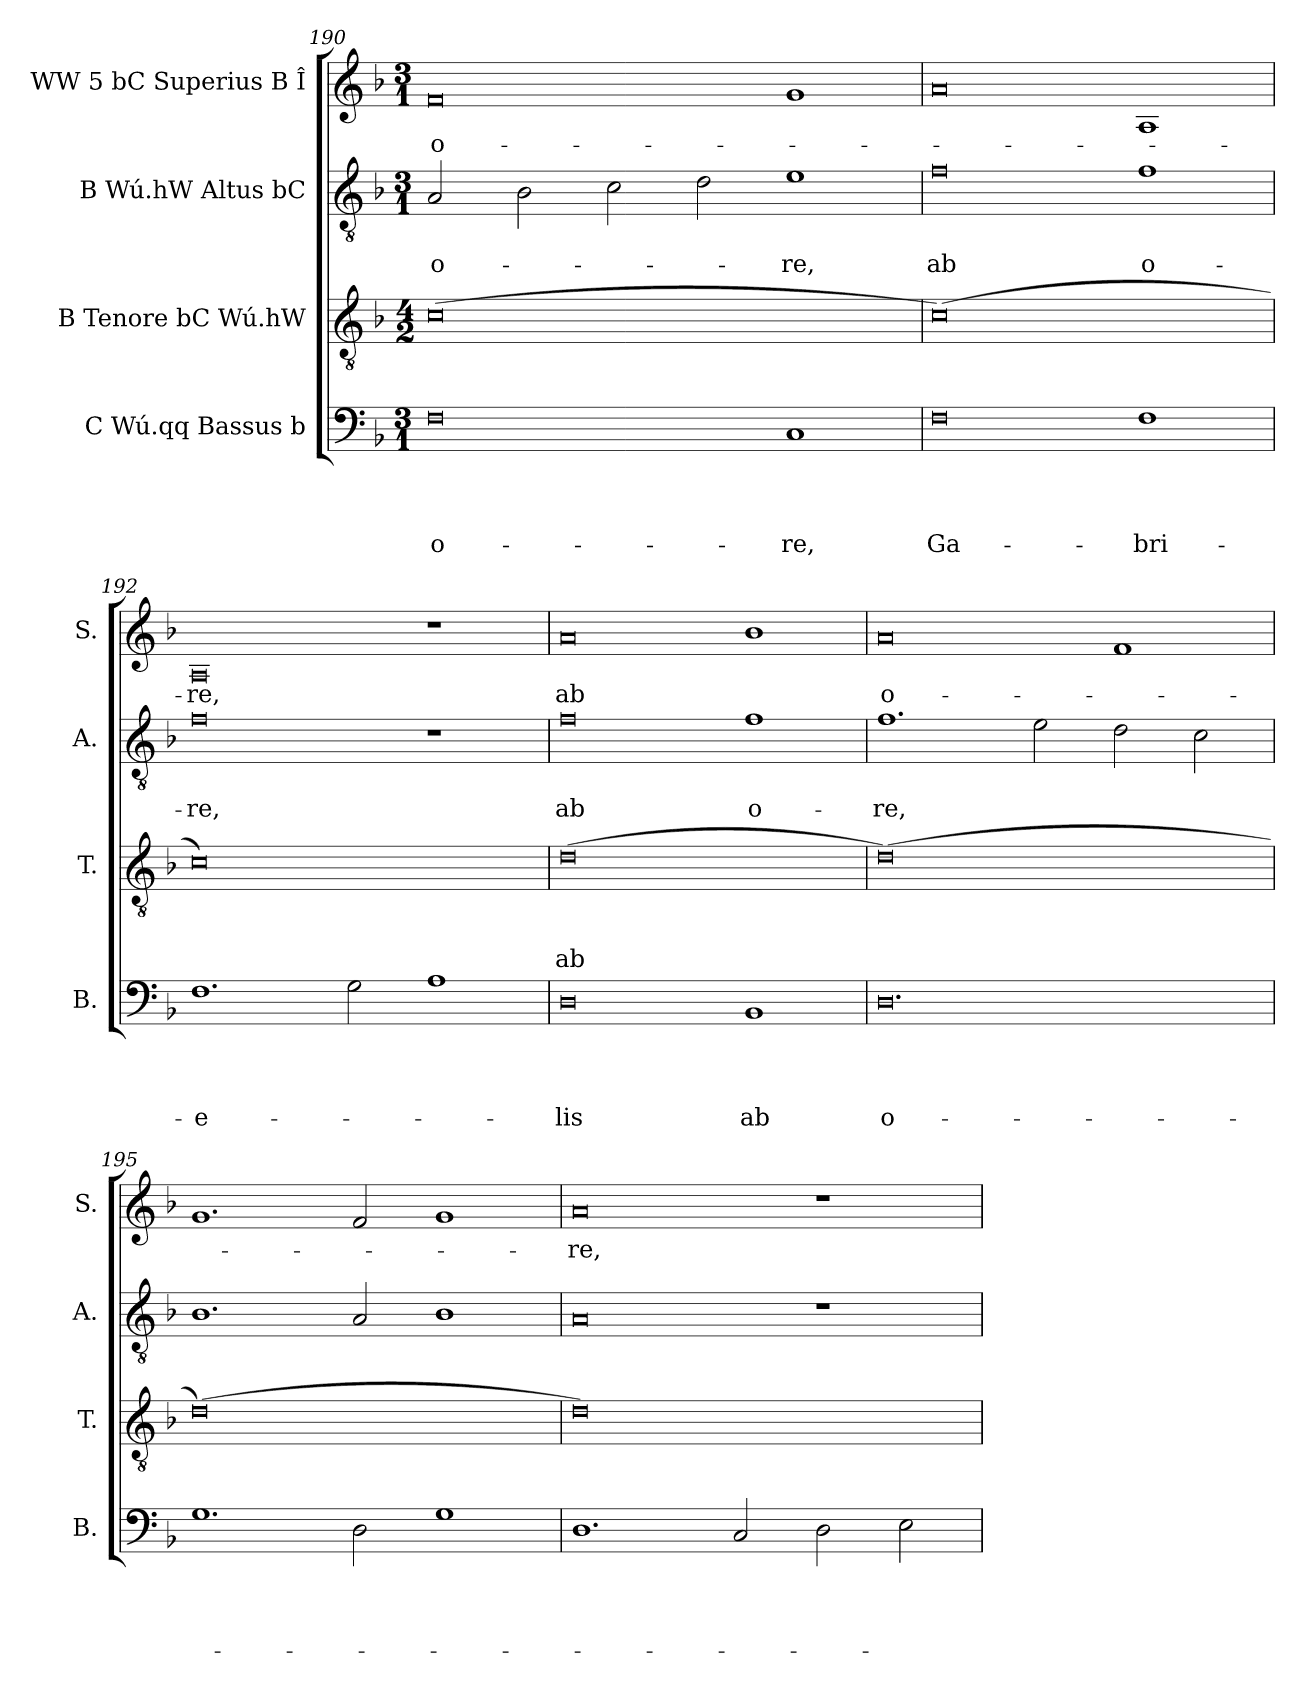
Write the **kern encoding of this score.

**kern	**text	**text	**text	**text	**kern	**text	**text	**text	**kern	**text	**text	**kern	**text
*part4	*part4	*part4	*part4	*part4	*part3	*part3	*part3	*part3	*part2	*part2	*part2	*part1	*part1
*staff4	*staff4	*staff4	*staff4	*staff4	*staff3	*staff3	*staff3	*staff3	*staff2	*staff2	*staff2	*staff1	*staff1
*I"C Wú.qq Bassus b	*	*	*	*	*I"B Tenore bC Wú.hW	*	*	*	*I"B Wú.hW Altus bC	*	*	*I"WW 5 bC Superius B Î	*
*I'B.	*	*	*	*	*I'T.	*	*	*	*I'A.	*	*	*I'S.	*
*clefF4	*	*	*	*	*clefGv2	*	*	*	*clefGv2	*	*	*clefG2	*
*k[b-]	*	*	*	*	*k[b-]	*	*	*	*k[b-]	*	*	*k[b-]	*
*F:	*	*	*	*	*F:	*	*	*	*F:	*	*	*F:	*
*M3/1	*	*	*	*	*M4/2	*	*	*	*M3/1	*	*	*M3/1	*
=190	=190	=190	=190	=190	=190	=190	=190	=190	=190	=190	=190	=190	=190
!	!	!	!	!LO:LY:b:rj	!	!	!	!	!	!	!LO:LY:b	!	!LO:LY:b:rj
0F	.	.	.	o-	(>0c	.	.	.	2A/	.	o-	0f	o-
.	.	.	.	.	.	.	.	.	2B-\	.	.	.	.
.	.	.	.	.	.	.	.	.	2c\	.	.	.	.
.	.	.	.	.	.	.	.	.	2d\	.	.	.	.
!	!	!	!	!LO:LY:b	!	!	!	!	!	!	!LO:LY:b	!	!
1C	.	.	.	-re,	1ryy	.	.	.	1e	.	-re,	1g	.
!!LO:LB:g=z
=191	=191	=191	=191	=191	=191	=191	=191	=191	=191	=191	=191	=191	=191
!	!	!	!	!LO:LY:b	!	!	!	!	!	!	!LO:LY:b	!	!
0F	.	.	.	Ga-	(>0c)	.	.	.	0f	.	ab	0a	.
!	!	!	!	!LO:LY:b	!	!	!	!	!	!	!LO:LY:b:rj	!	!
1F	.	.	.	-bri-	1ryy	.	.	.	1f	.	o-	1A	.
=192	=192	=192	=192	=192	=192	=192	=192	=192	=192	=192	=192	=192	=192
!	!	!	!	!LO:LY:b:rj	!	!	!	!	!	!	!LO:LY:b	!	!LO:LY:b
1.F	.	.	.	-e-	0c)	.	.	.	0f	.	-re,	0A	-re,
2G\	.	.	.	.	.	.	.	.	.	.	.	.	.
1A	.	.	.	.	1ryy	.	.	.	1r	.	.	1r	.
=193	=193	=193	=193	=193	=193	=193	=193	=193	=193	=193	=193	=193	=193
!	!	!	!	!LO:LY:b	!	!	!	!LO:LY:b	!	!	!LO:LY:b	!	!LO:LY:b
0D	.	.	.	-lis	(>0d	.	.	ab	0f	.	ab	0a	ab
!	!	!	!	!LO:LY:b	!	!	!	!	!	!	!LO:LY:b:rj	!	!
1BB-	.	.	.	ab	1ryy	.	.	.	1f	.	o-	1b-	.
=194	=194	=194	=194	=194	=194	=194	=194	=194	=194	=194	=194	=194	=194
!	!	!	!	!LO:LY:b:rj	!	!	!	!	!	!	!LO:LY:b	!	!LO:LY:b:rj
0.D	.	.	.	o-	(>0d)	.	.	.	1.f	.	-re,	0a	o-
.	.	.	.	.	.	.	.	.	2e\	.	.	.	.
.	.	.	.	.	1ryy	.	.	.	2d\	.	.	1f	.
.	.	.	.	.	.	.	.	.	2c\	.	.	.	.
=195	=195	=195	=195	=195	=195	=195	=195	=195	=195	=195	=195	=195	=195
1.G	.	.	.	.	(>0d)	.	.	.	1.B-	.	.	1.g	.
2D\	.	.	.	.	.	.	.	.	2A/	.	.	2f/	.
1G	.	.	.	.	1ryy	.	.	.	1B-	.	.	1g	.
!!LO:PB:g=z
=196	=196	=196	=196	=196	=196	=196	=196	=196	=196	=196	=196	=196	=196
!	!	!	!	!	!	!	!	!	!	!	!	!	!LO:LY:b
1.D	.	.	.	.	0d)	.	.	.	0A	.	.	0a	-re,
2C/	.	.	.	.	.	.	.	.	.	.	.	.	.
2D\	.	.	.	.	1ryy	.	.	.	1r	.	.	1r	.
2E\	.	.	.	.	.	.	.	.	.	.	.	.	.
=	=	=	=	=	=	=	=	=	=	=	=	=	=
*-	*-	*-	*-	*-	*-	*-	*-	*-	*-	*-	*-	*-	*-
